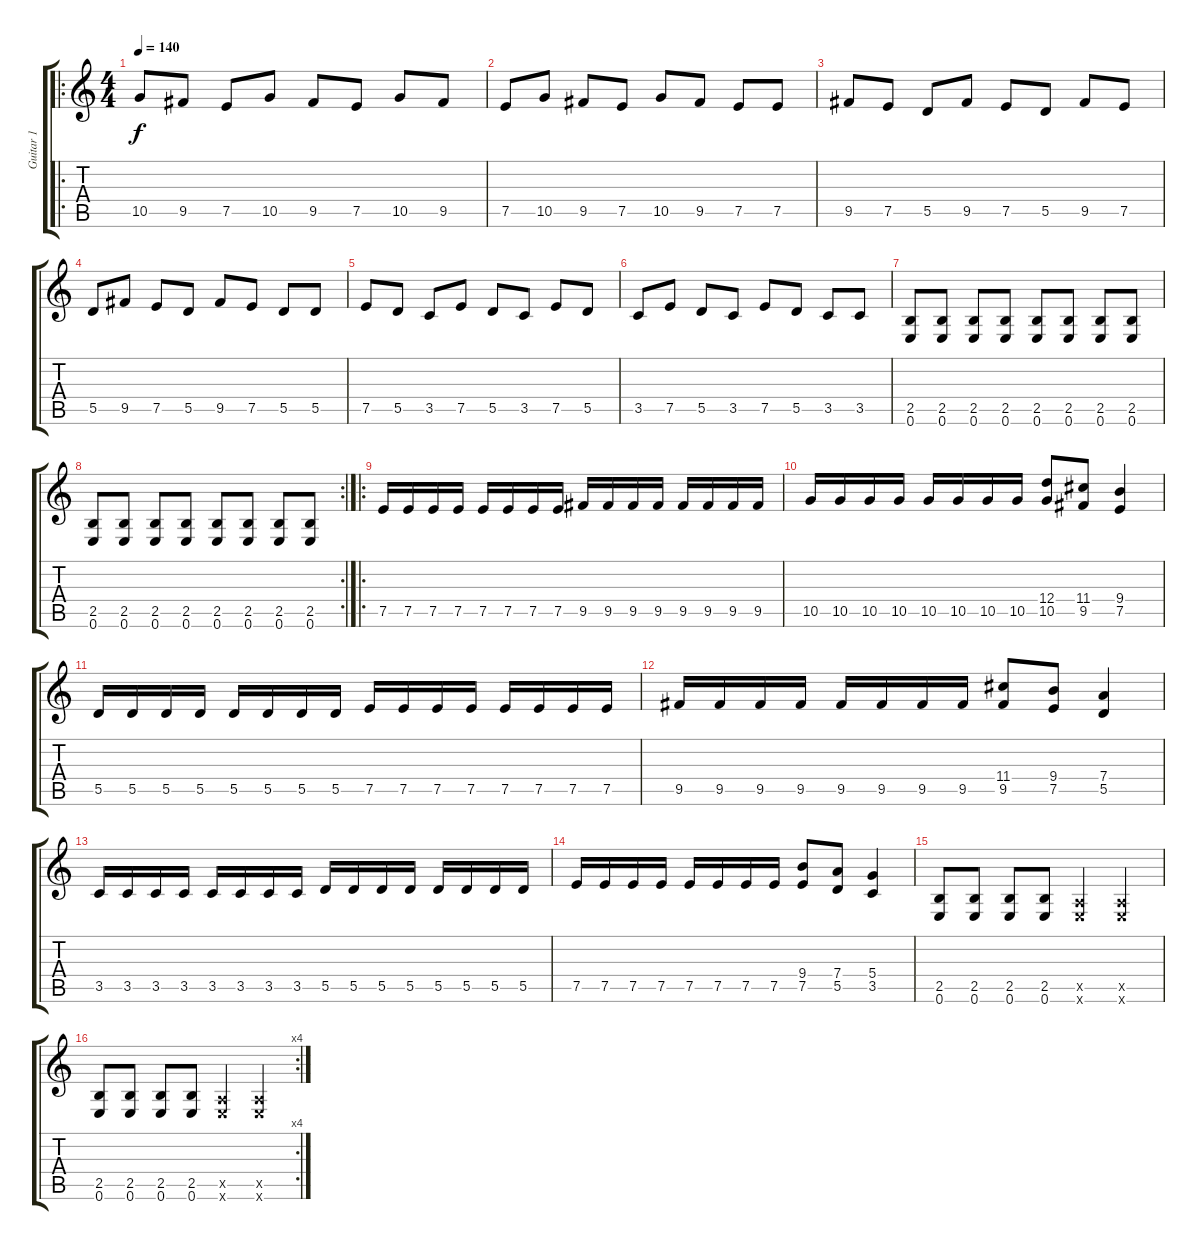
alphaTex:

\track ("Guitar 1" "Guitar 1") {instrument overdrivenguitar}
\staff {score tabs}
\tuning (E4 B3 G3 D3 A2 E2) {hide}
\ro
\ts (4 4)
\tempo 140
\clef g2
\ks c
10.5.8{dy f instrument overdrivenguitar} 9.5.8 7.5.8 10.5.8 9.5.8 7.5.8 10.5.8 9.5.8 |
7.5.8 10.5.8 9.5.8 7.5.8 10.5.8 9.5.8 7.5.8 7.5.8 |
9.5.8 7.5.8 5.5.8 9.5.8 7.5.8 5.5.8 9.5.8 7.5.8 |
5.5.8 9.5.8 7.5.8 5.5.8 9.5.8 7.5.8 5.5.8 5.5.8 |
7.5.8 5.5.8 3.5.8 7.5.8 5.5.8 3.5.8 7.5.8 5.5.8 |
3.5.8 7.5.8 5.5.8 3.5.8 7.5.8 5.5.8 3.5.8 3.5.8 |
(2.5 0.6).8 (2.5 0.6).8 (2.5 0.6).8 (2.5 0.6).8 (2.5 0.6).8 (2.5 0.6).8 (2.5 0.6).8 (2.5 0.6).8 |
\rc 2
(2.5 0.6).8 (2.5 0.6).8 (2.5 0.6).8 (2.5 0.6).8 (2.5 0.6).8 (2.5 0.6).8 (2.5 0.6).8 (2.5 0.6).8 |
\ro
7.5.16 7.5.16 7.5.16 7.5.16 7.5.16 7.5.16 7.5.16 7.5.16 9.5.16 9.5.16 9.5.16 9.5.16 9.5.16 9.5.16 9.5.16 9.5.16 |
10.5.16 10.5.16 10.5.16 10.5.16 10.5.16 10.5.16 10.5.16 10.5.16 (12.4 10.5).8 (11.4 9.5).8 (9.4 7.5).4 |
5.5.16 5.5.16 5.5.16 5.5.16 5.5.16 5.5.16 5.5.16 5.5.16 7.5.16 7.5.16 7.5.16 7.5.16 7.5.16 7.5.16 7.5.16 7.5.16 |
9.5.16 9.5.16 9.5.16 9.5.16 9.5.16 9.5.16 9.5.16 9.5.16 (11.4 9.5).8 (9.4 7.5).8 (7.4 5.5).4 |
3.5.16 3.5.16 3.5.16 3.5.16 3.5.16 3.5.16 3.5.16 3.5.16 5.5.16 5.5.16 5.5.16 5.5.16 5.5.16 5.5.16 5.5.16 5.5.16 |
7.5.16 7.5.16 7.5.16 7.5.16 7.5.16 7.5.16 7.5.16 7.5.16 (9.4 7.5).8 (7.4 5.5).8 (5.4 3.5).4 |
(2.5 0.6).8 (2.5 0.6).8 (2.5 0.6).8 (2.5 0.6).8 (0.5{x} 0.6{x}).4 (0.5{x} 0.6{x}).4 |
\rc 4
(2.5 0.6).8 (2.5 0.6).8 (2.5 0.6).8 (2.5 0.6).8 (0.5{x} 0.6{x}).4 (0.5{x} 0.6{x}).4
